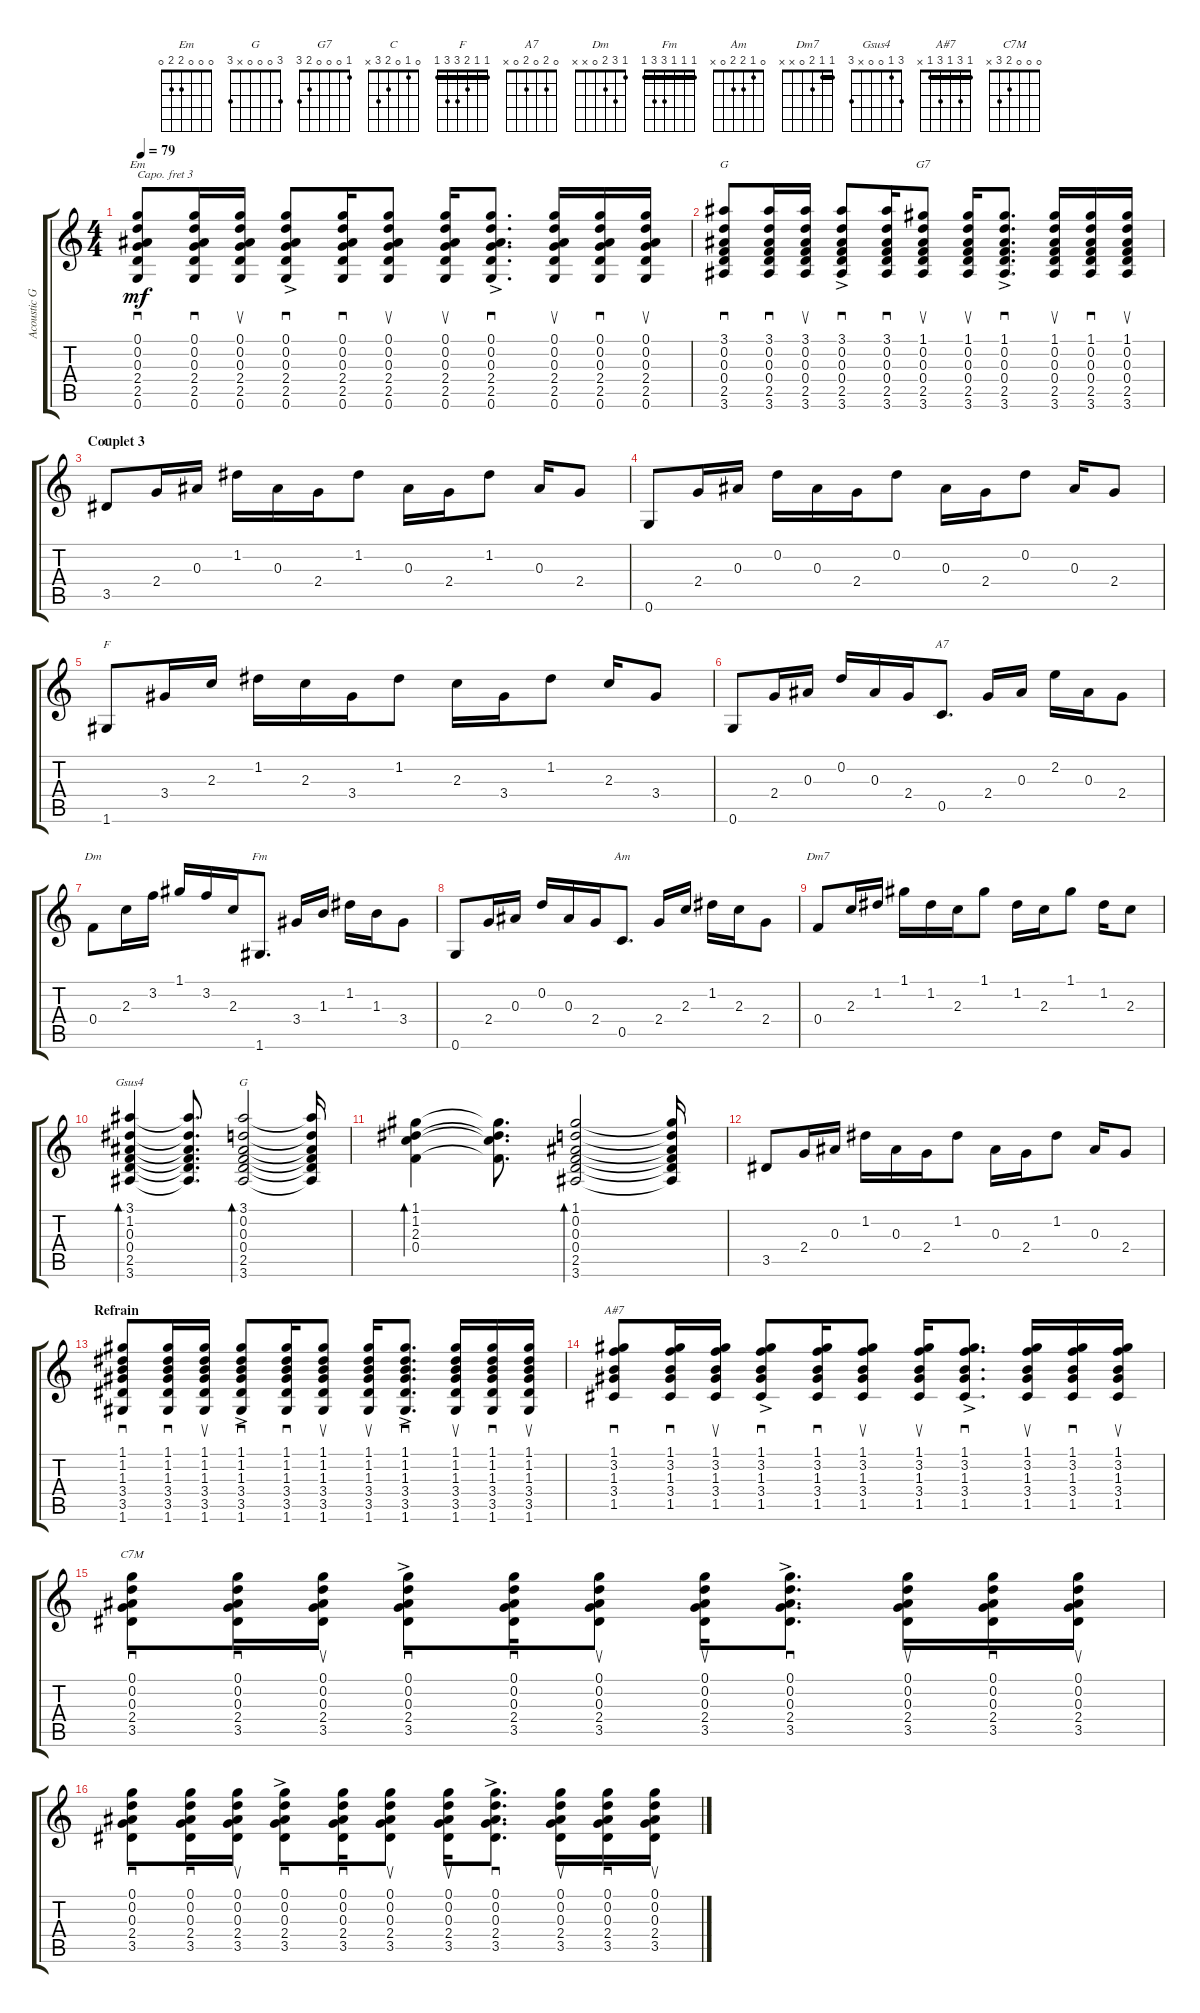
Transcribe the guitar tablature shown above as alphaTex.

\track ("Acoustic Guitar (Steel)" "Acoustic G") {instrument acousticguitarsteel}
\staff {score tabs}
\capo 3
\tuning (E4 B3 G3 D3 A2 E2) {hide}
\chord ("Em" 0 0 0 2 2 0)
\chord ("G" 3 0 0 0 2 3)
\chord ("G7" 1 0 0 0 2 3)
\chord ("C" 0 1 0 2 3 x)
\chord ("F" 1 1 2 3 3 1) {barre 1}
\chord ("A7" 0 2 0 2 0 x)
\chord ("Dm" 1 3 2 0 x x)
\chord ("Fm" 1 1 1 3 3 1) {barre 1}
\chord ("Am" 0 1 2 2 0 x)
\chord ("Dm7" 1 1 2 0 x x) {barre 1}
\chord ("Gsus4" 3 1 0 0 x 3)
\chord ("G" 3 0 0 0 x 3)
\chord ("A#7" 1 3 1 3 1 x) {barre 1}
\chord ("C7M" 0 0 0 2 3 x)
\ts (4 4)
\tempo 79
\clef g2
\ks c
(0.1 0.2 0.3 2.4 2.5 0.6).8{sd ch "Em" dy mf} (0.1 0.2 0.3 2.4 2.5 0.6).16{sd} (0.1 0.2 0.3 2.4 2.5 0.6).16{su} (0.1{ac} 0.2{ac} 0.3{ac} 2.4{ac} 2.5{ac} 0.6{ac}).8{sd} (0.1 0.2 0.3 2.4 2.5 0.6).16{sd} (0.1 0.2 0.3 2.4 2.5 0.6).8{su} (0.1 0.2 0.3 2.4 2.5 0.6).16{su} (0.1{ac} 0.2{ac} 0.3{ac} 2.4{ac} 2.5{ac} 0.6{ac}).8{d sd} (0.1 0.2 0.3 2.4 2.5 0.6).16{su} (0.1 0.2 0.3 2.4 2.5 0.6).16{sd} (0.1 0.2 0.3 2.4 2.5 0.6).16{su} |
(3.1 0.2 0.3 0.4 2.5 3.6).8{sd ch "G"} (3.1 0.2 0.3 0.4 2.5 3.6).16{sd} (3.1 0.2 0.3 0.4 2.5 3.6).16{su} (3.1{ac} 0.2{ac} 0.3{ac} 0.4{ac} 2.5{ac} 3.6{ac}).8{sd} (3.1 0.2 0.3 0.4 2.5 3.6).16{sd} (1.1 0.2 0.3 0.4 2.5 3.6).8{su ch "G7"} (1.1 0.2 0.3 0.4 2.5 3.6).16{su} (1.1{ac} 0.2{ac} 0.3{ac} 0.4{ac} 2.5{ac} 3.6{ac}).8{d sd} (1.1 0.2 0.3 0.4 2.5 3.6).16{su} (1.1 0.2 0.3 0.4 2.5 3.6).16{sd} (1.1 0.2 0.3 0.4 2.5 3.6).16{su} |
\section ("" "Couplet 3")
3.5.8{ch "C"} 2.4.16 0.3.16 1.2.16 0.3.16 2.4.16 1.2.8 0.3.16 2.4.16 1.2.8 0.3.16 2.4.8 |
0.6.8 2.4.16 0.3.16 0.2.16 0.3.16 2.4.16 0.2.8 0.3.16 2.4.16 0.2.8 0.3.16 2.4.8 |
1.6.8{ch "F"} 3.4.16 2.3.16 1.2.16 2.3.16 3.4.16 1.2.8 2.3.16 3.4.16 1.2.8 2.3.16 3.4.8 |
0.6.8 2.4.16 0.3.16 0.2.16 0.3.16 2.4.16 0.5.8{d ch "A7"} 2.4.16 0.3.16 2.2.16 0.3.16 2.4.8 |
0.4.8{ch "Dm"} 2.3.16 3.2.16 1.1.16 3.2.16 2.3.16 1.6.8{d ch "Fm"} 3.4.16 1.3.16 1.2.16 1.3.16 3.4.8 |
0.6.8 2.4.16 0.3.16 0.2.16 0.3.16 2.4.16 0.5.8{d ch "Am"} 2.4.16 2.3.16 1.2.16 2.3.16 2.4.8 |
0.4.8{ch "Dm7"} 2.3.16 1.2.16 1.1.16 1.2.16 2.3.16 1.1.8 1.2.16 2.3.16 1.1.8 1.2.16 2.3.8 |
(3.1 1.2 0.3 0.4 2.5 3.6).4{bd 60 ch "Gsus4"} (3.1{t} 1.2{t} 0.3{t} 0.4{t} 2.5{t} 3.6{t}).8{d} (3.1 0.2 0.3 0.4 2.5 3.6).2{bd 60 ch "G"} (3.1{t} 0.2{t} 0.3{t} 0.4{t} 2.5{t} 3.6{t}).16 |
(1.1 1.2 2.3 0.4).4{bd 60} (1.1{t} 1.2{t} 2.3{t} 0.4{t}).8{d} (1.1 0.2 0.3 0.4 2.5 3.6).2{bd 60} (1.1{t} 0.2{t} 0.3{t} 0.4{t} 2.5{t} 3.6{t}).16 |
3.5.8 2.4.16 0.3.16 1.2.16 0.3.16 2.4.16 1.2.8 0.3.16 2.4.16 1.2.8 0.3.16 2.4.8 |
\section ("" "Refrain")
(1.1 1.2 1.3 3.4 3.5 1.6).8{sd} (1.1 1.2 1.3 3.4 3.5 1.6).16{sd} (1.1 1.2 1.3 3.4 3.5 1.6).16{su} (1.1{ac} 1.2{ac} 1.3{ac} 3.4{ac} 3.5{ac} 1.6{ac}).8{sd} (1.1 1.2 1.3 3.4 3.5 1.6).16{sd} (1.1 1.2 1.3 3.4 3.5 1.6).8{su} (1.1 1.2 1.3 3.4 3.5 1.6).16{su} (1.1{ac} 1.2{ac} 1.3{ac} 3.4{ac} 3.5{ac} 1.6{ac}).8{d sd} (1.1 1.2 1.3 3.4 3.5 1.6).16{su} (1.1 1.2 1.3 3.4 3.5 1.6).16{sd} (1.1 1.2 1.3 3.4 3.5 1.6).16{su} |
(1.1 3.2 1.3 3.4 1.5).8{sd ch "A#7"} (1.1 3.2 1.3 3.4 1.5).16{sd} (1.1 3.2 1.3 3.4 1.5).16{su} (1.1{ac} 3.2{ac} 1.3{ac} 3.4{ac} 1.5{ac}).8{sd} (1.1 3.2 1.3 3.4 1.5).16{sd} (1.1 3.2 1.3 3.4 1.5).8{su} (1.1 3.2 1.3 3.4 1.5).16{su} (1.1{ac} 3.2{ac} 1.3{ac} 3.4{ac} 1.5{ac}).8{d sd} (1.1 3.2 1.3 3.4 1.5).16{su} (1.1 3.2 1.3 3.4 1.5).16{sd} (1.1 3.2 1.3 3.4 1.5).16{su} |
(0.1 0.2 0.3 2.4 3.5).8{sd ch "C7M"} (0.1 0.2 0.3 2.4 3.5).16{sd} (0.1 0.2 0.3 2.4 3.5).16{su} (0.1{ac} 0.2{ac} 0.3{ac} 2.4{ac} 3.5{ac}).8{sd} (0.1 0.2 0.3 2.4 3.5).16{sd} (0.1 0.2 0.3 2.4 3.5).8{su} (0.1 0.2 0.3 2.4 3.5).16{su} (0.1{ac} 0.2{ac} 0.3{ac} 2.4{ac} 3.5{ac}).8{d sd} (0.1 0.2 0.3 2.4 3.5).16{su} (0.1 0.2 0.3 2.4 3.5).16{sd} (0.1 0.2 0.3 2.4 3.5).16{su} |
(0.1 0.2 0.3 2.4 3.5).8{sd} (0.1 0.2 0.3 2.4 3.5).16{sd} (0.1 0.2 0.3 2.4 3.5).16{su} (0.1{ac} 0.2{ac} 0.3{ac} 2.4{ac} 3.5{ac}).8{sd} (0.1 0.2 0.3 2.4 3.5).16{sd} (0.1 0.2 0.3 2.4 3.5).8{su} (0.1 0.2 0.3 2.4 3.5).16{su} (0.1{ac} 0.2{ac} 0.3{ac} 2.4{ac} 3.5{ac}).8{d sd} (0.1 0.2 0.3 2.4 3.5).16{su} (0.1 0.2 0.3 2.4 3.5).16{sd} (0.1 0.2 0.3 2.4 3.5).16{su}
